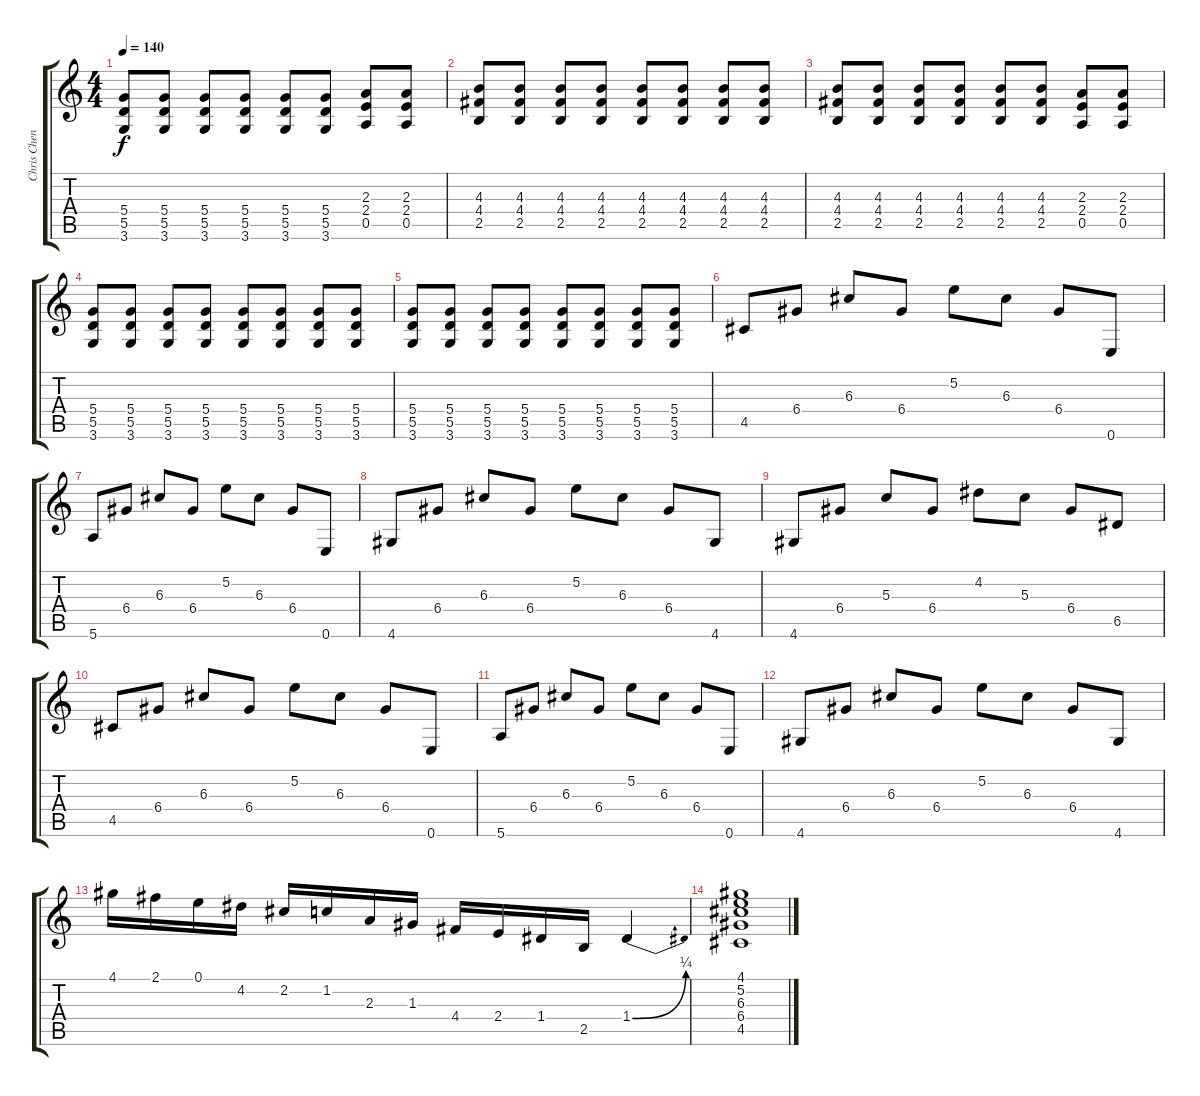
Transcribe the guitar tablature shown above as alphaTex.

\track ("Chris Cheny" "Chris Chen") {instrument overdrivenguitar}
\staff {score tabs}
\tuning (E4 B3 G3 D3 A2 E2) {hide}
\ts (4 4)
\tempo 140
\clef g2
\ks c
(5.4 5.5 3.6).8{dy f} (5.4 5.5 3.6).8 (5.4 5.5 3.6).8 (5.4 5.5 3.6).8 (5.4 5.5 3.6).8 (5.4 5.5 3.6).8 (2.3 2.4 0.5).8 (2.3 2.4 0.5).8 |
(4.3 4.4 2.5).8 (4.3 4.4 2.5).8 (4.3 4.4 2.5).8 (4.3 4.4 2.5).8 (4.3 4.4 2.5).8 (4.3 4.4 2.5).8 (4.3 4.4 2.5).8 (4.3 4.4 2.5).8 |
(4.3 4.4 2.5).8 (4.3 4.4 2.5).8 (4.3 4.4 2.5).8 (4.3 4.4 2.5).8 (4.3 4.4 2.5).8 (4.3 4.4 2.5).8 (2.3 2.4 0.5).8 (2.3 2.4 0.5).8 |
(5.4 5.5 3.6).8 (5.4 5.5 3.6).8 (5.4 5.5 3.6).8 (5.4 5.5 3.6).8 (5.4 5.5 3.6).8 (5.4 5.5 3.6).8 (5.4 5.5 3.6).8 (5.4 5.5 3.6).8 |
(5.4 5.5 3.6).8 (5.4 5.5 3.6).8 (5.4 5.5 3.6).8 (5.4 5.5 3.6).8 (5.4 5.5 3.6).8 (5.4 5.5 3.6).8 (5.4 5.5 3.6).8 (5.4 5.5 3.6).8 |
4.5.8 6.4.8 6.3.8 6.4.8 5.2.8 6.3.8 6.4.8 0.6.8 |
5.6.8 6.4.8 6.3.8 6.4.8 5.2.8 6.3.8 6.4.8 0.6.8 |
4.6.8 6.4.8 6.3.8 6.4.8 5.2.8 6.3.8 6.4.8 4.6.8 |
4.6.8 6.4.8 5.3.8 6.4.8 4.2.8 5.3.8 6.4.8 6.5.8 |
4.5.8 6.4.8 6.3.8 6.4.8 5.2.8 6.3.8 6.4.8 0.6.8 |
5.6.8 6.4.8 6.3.8 6.4.8 5.2.8 6.3.8 6.4.8 0.6.8 |
4.6.8 6.4.8 6.3.8 6.4.8 5.2.8 6.3.8 6.4.8 4.6.8 |
4.1.16 2.1.16 0.1.16 4.2.16 2.2.16 1.2.16 2.3.16 1.3.16 4.4.16 2.4.16 1.4.16 2.5.16 1.4{be (bend 0 0 60 1)}.4 |
(4.1 5.2 6.3 6.4 4.5).1
